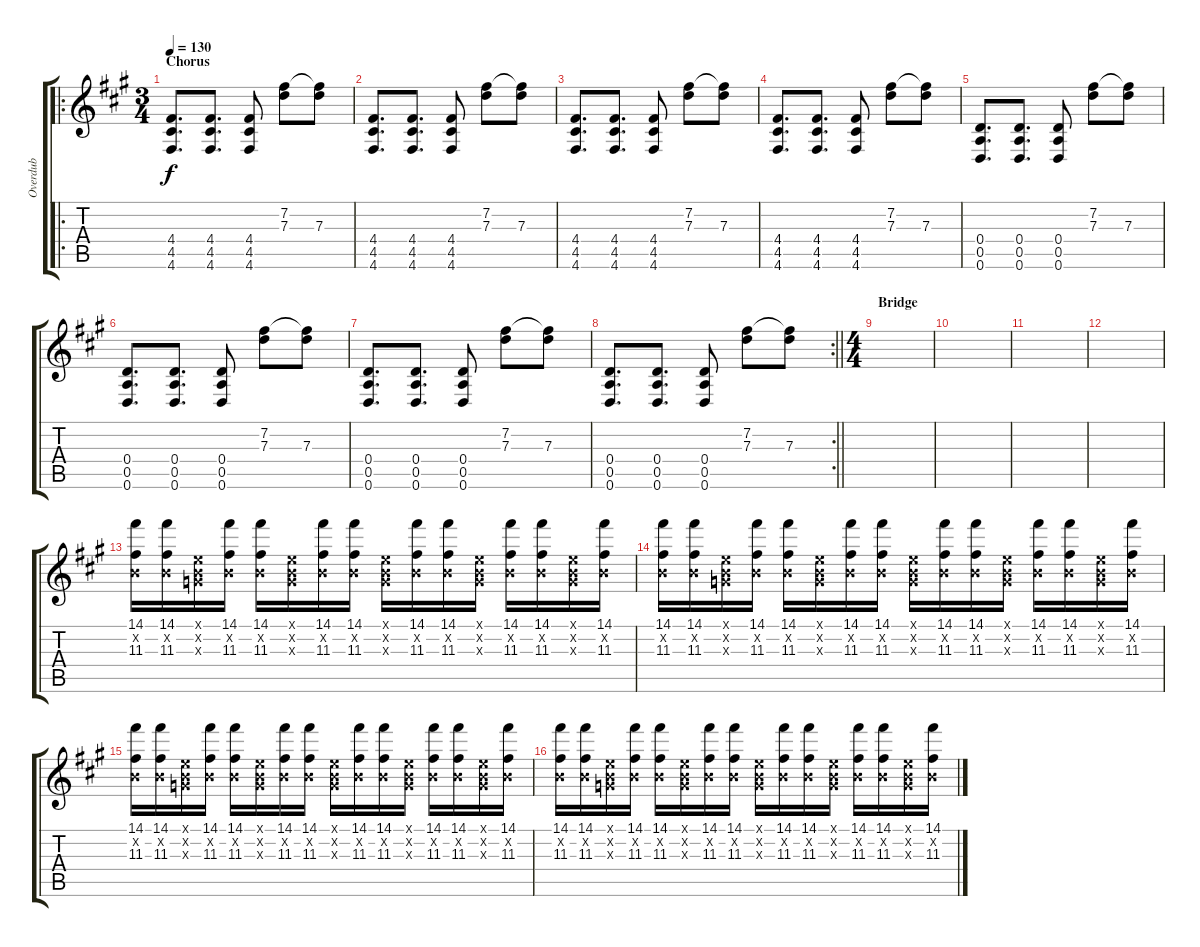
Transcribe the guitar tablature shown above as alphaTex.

\track ("Overdub" "Overdub") {instrument overdrivenguitar}
\staff {score tabs}
\tuning (E4 B3 G3 D3 A2 D2) {hide}
\ro
\ts (3 4)
\section ("" "Chorus")
\tempo 130
\clef g2
\ks f#minor
(4.4 4.5 4.6).8{d dy f} (4.4 4.5 4.6).8{d} (4.4 4.5 4.6).8 (7.2 7.3).8 (7.2{t} 7.3).8 |
(4.4 4.5 4.6).8{d} (4.4 4.5 4.6).8{d} (4.4 4.5 4.6).8 (7.2 7.3).8 (7.2{t} 7.3).8 |
(4.4 4.5 4.6).8{d} (4.4 4.5 4.6).8{d} (4.4 4.5 4.6).8 (7.2 7.3).8 (7.2{t} 7.3).8 |
(4.4 4.5 4.6).8{d} (4.4 4.5 4.6).8{d} (4.4 4.5 4.6).8 (7.2 7.3).8 (7.2{t} 7.3).8 |
(0.4 0.5 0.6).8{d} (0.4 0.5 0.6).8{d} (0.4 0.5 0.6).8 (7.2 7.3).8 (7.2{t} 7.3).8 |
(0.4 0.5 0.6).8{d} (0.4 0.5 0.6).8{d} (0.4 0.5 0.6).8 (7.2 7.3).8 (7.2{t} 7.3).8 |
(0.4 0.5 0.6).8{d} (0.4 0.5 0.6).8{d} (0.4 0.5 0.6).8 (7.2 7.3).8 (7.2{t} 7.3).8 |
\rc 2
\barLineRight lightlight
(0.4 0.5 0.6).8{d} (0.4 0.5 0.6).8{d} (0.4 0.5 0.6).8 (7.2 7.3).8 (7.2{t} 7.3).8 |
\ts (4 4)
\section ("" "Bridge")
|
|
|
|
(14.1 0.2{x} 11.3).16{volume 12} (14.1 0.2{x} 11.3).16 (0.1{x} 0.2{x} 0.3{x}).16 (14.1 0.2{x} 11.3).16 (14.1 0.2{x} 11.3).16 (0.1{x} 0.2{x} 0.3{x}).16 (14.1 0.2{x} 11.3).16 (14.1 0.2{x} 11.3).16 (0.1{x} 0.2{x} 0.3{x}).16 (14.1 0.2{x} 11.3).16 (14.1 0.2{x} 11.3).16 (0.1{x} 0.2{x} 0.3{x}).16 (14.1 0.2{x} 11.3).16 (14.1 0.2{x} 11.3).16 (0.1{x} 0.2{x} 0.3{x}).16 (14.1 0.2{x} 11.3).16 |
(14.1 0.2{x} 11.3).16 (14.1 0.2{x} 11.3).16 (0.1{x} 0.2{x} 0.3{x}).16 (14.1 0.2{x} 11.3).16 (14.1 0.2{x} 11.3).16 (0.1{x} 0.2{x} 0.3{x}).16 (14.1 0.2{x} 11.3).16 (14.1 0.2{x} 11.3).16 (0.1{x} 0.2{x} 0.3{x}).16 (14.1 0.2{x} 11.3).16 (14.1 0.2{x} 11.3).16 (0.1{x} 0.2{x} 0.3{x}).16 (14.1 0.2{x} 11.3).16 (14.1 0.2{x} 11.3).16 (0.1{x} 0.2{x} 0.3{x}).16 (14.1 0.2{x} 11.3).16 |
(14.1 0.2{x} 11.3).16 (14.1 0.2{x} 11.3).16 (0.1{x} 0.2{x} 0.3{x}).16 (14.1 0.2{x} 11.3).16 (14.1 0.2{x} 11.3).16 (0.1{x} 0.2{x} 0.3{x}).16 (14.1 0.2{x} 11.3).16 (14.1 0.2{x} 11.3).16 (0.1{x} 0.2{x} 0.3{x}).16 (14.1 0.2{x} 11.3).16 (14.1 0.2{x} 11.3).16 (0.1{x} 0.2{x} 0.3{x}).16 (14.1 0.2{x} 11.3).16 (14.1 0.2{x} 11.3).16 (0.1{x} 0.2{x} 0.3{x}).16 (14.1 0.2{x} 11.3).16 |
(14.1 0.2{x} 11.3).16 (14.1 0.2{x} 11.3).16 (0.1{x} 0.2{x} 0.3{x}).16 (14.1 0.2{x} 11.3).16 (14.1 0.2{x} 11.3).16 (0.1{x} 0.2{x} 0.3{x}).16 (14.1 0.2{x} 11.3).16 (14.1 0.2{x} 11.3).16 (0.1{x} 0.2{x} 0.3{x}).16 (14.1 0.2{x} 11.3).16 (14.1 0.2{x} 11.3).16 (0.1{x} 0.2{x} 0.3{x}).16 (14.1 0.2{x} 11.3).16 (14.1 0.2{x} 11.3).16 (0.1{x} 0.2{x} 0.3{x}).16 (14.1 0.2{x} 11.3).16
